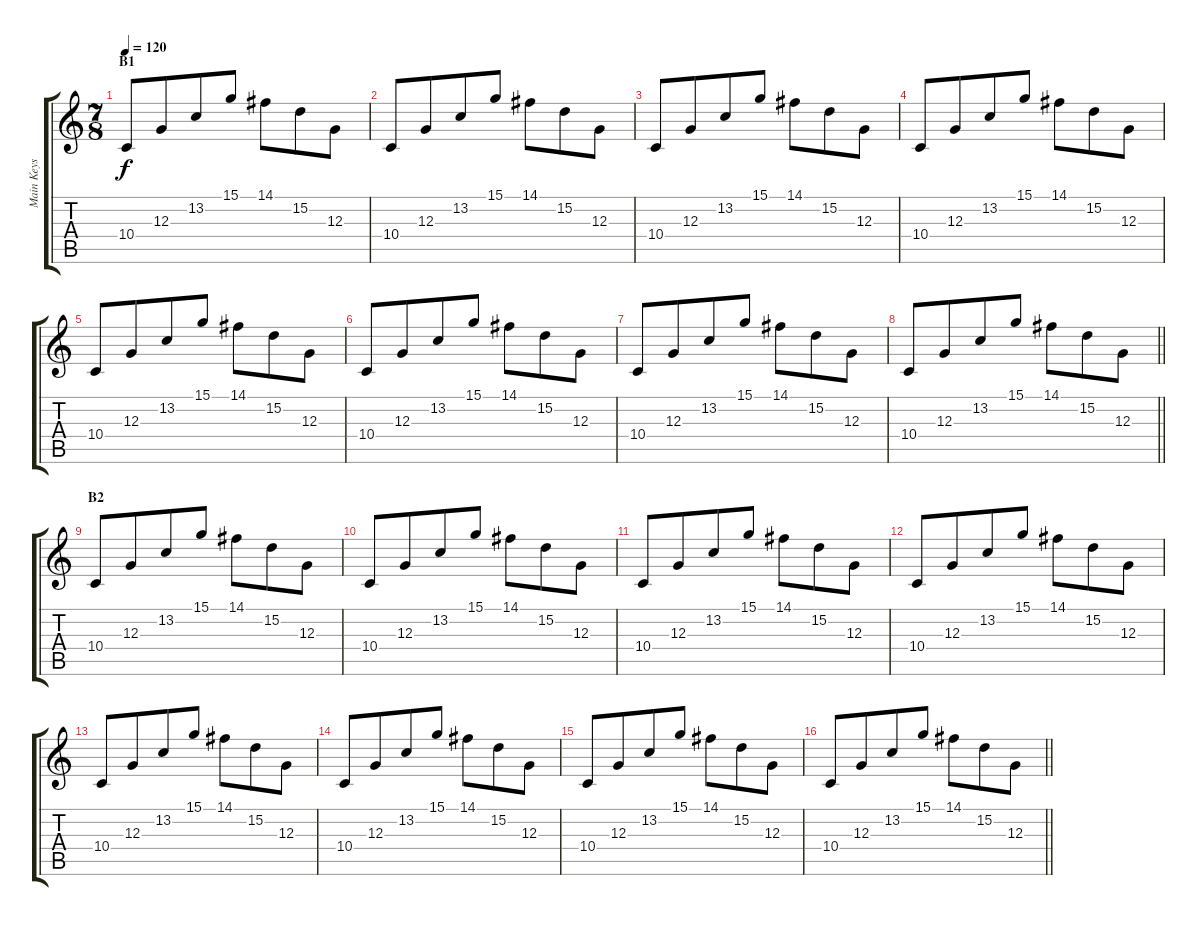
\track ("Main Keys L" "Main Keys ") {instrument electricpiano1}
\staff {score tabs}
\tuning (E4 B3 G3 D3 A2 E2) {hide}
\ts (7 8)
\section ("" "B1")
\tempo 120
\clef g2
\ks c
10.4.8{dy f} 12.3.8 13.2.8 15.1.8 14.1.8 15.2.8 12.3.8 |
10.4.8 12.3.8 13.2.8 15.1.8 14.1.8 15.2.8 12.3.8 |
10.4.8 12.3.8 13.2.8 15.1.8 14.1.8 15.2.8 12.3.8 |
10.4.8 12.3.8 13.2.8 15.1.8 14.1.8 15.2.8 12.3.8 |
10.4.8 12.3.8 13.2.8 15.1.8 14.1.8 15.2.8 12.3.8 |
10.4.8 12.3.8 13.2.8 15.1.8 14.1.8 15.2.8 12.3.8 |
10.4.8 12.3.8 13.2.8 15.1.8 14.1.8 15.2.8 12.3.8 |
\barLineRight lightlight
10.4.8 12.3.8 13.2.8 15.1.8 14.1.8 15.2.8 12.3.8 |
\section ("" "B2")
10.4.8 12.3.8 13.2.8 15.1.8 14.1.8 15.2.8 12.3.8 |
10.4.8 12.3.8 13.2.8 15.1.8 14.1.8 15.2.8 12.3.8 |
10.4.8 12.3.8 13.2.8 15.1.8 14.1.8 15.2.8 12.3.8 |
10.4.8 12.3.8 13.2.8 15.1.8 14.1.8 15.2.8 12.3.8 |
10.4.8 12.3.8 13.2.8 15.1.8 14.1.8 15.2.8 12.3.8 |
10.4.8 12.3.8 13.2.8 15.1.8 14.1.8 15.2.8 12.3.8 |
10.4.8 12.3.8 13.2.8 15.1.8 14.1.8 15.2.8 12.3.8 |
\barLineRight lightlight
10.4.8 12.3.8 13.2.8 15.1.8 14.1.8 15.2.8 12.3.8
